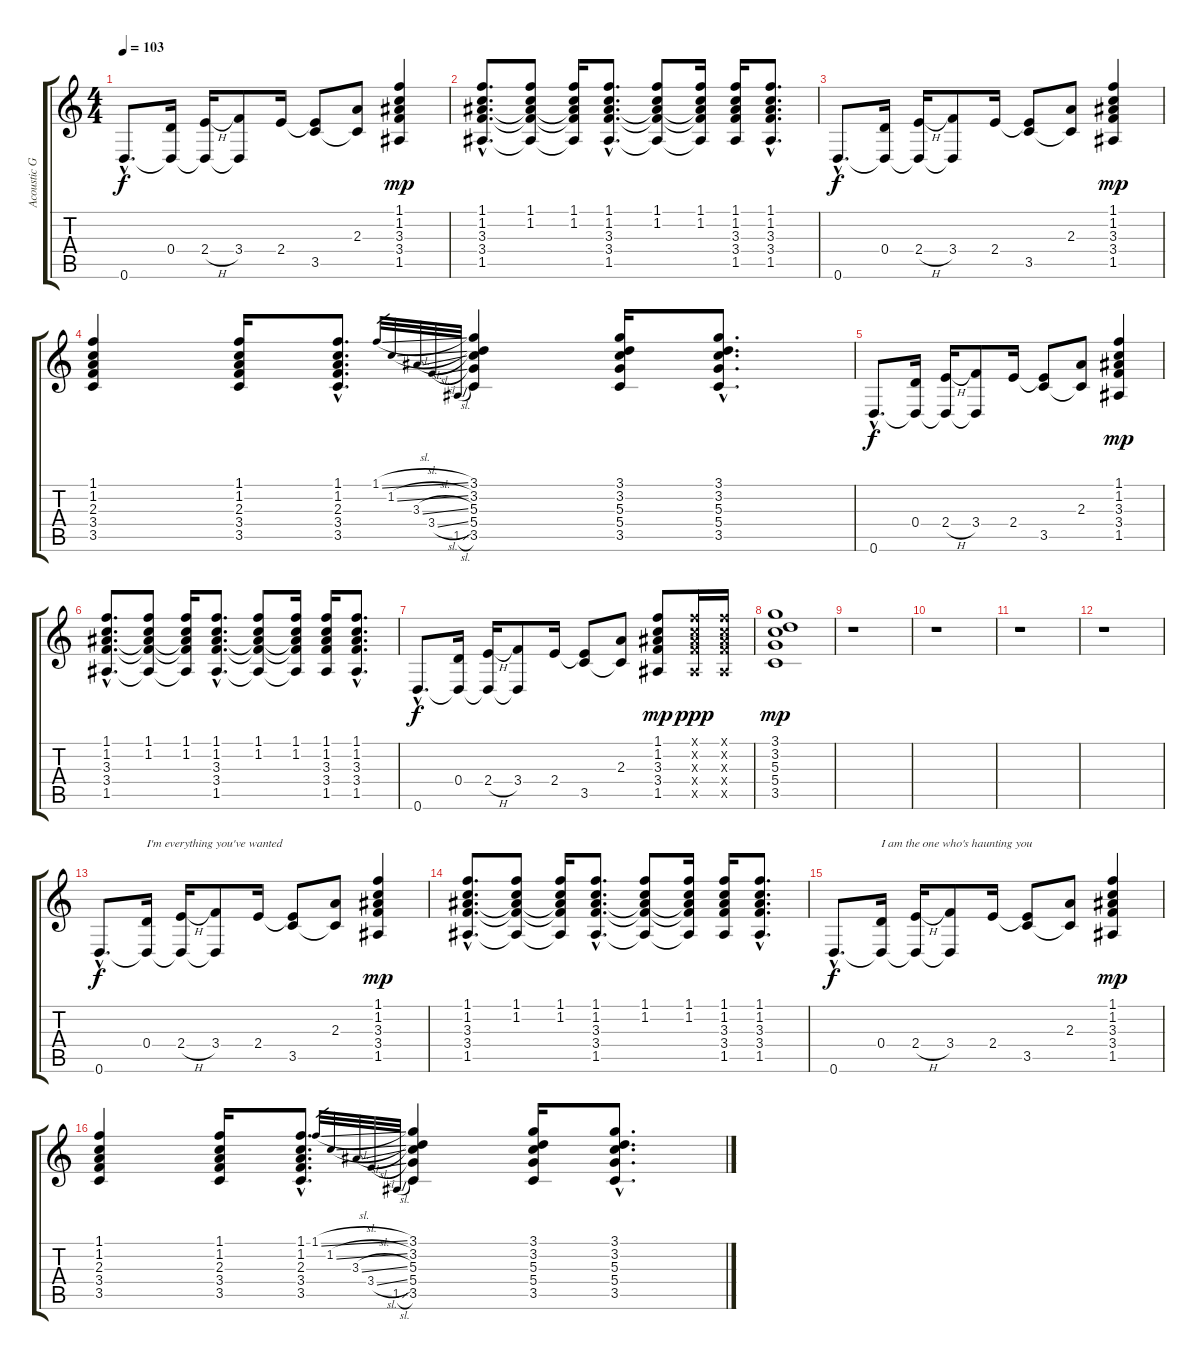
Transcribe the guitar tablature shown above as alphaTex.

\track ("Acoustic Guitar" "Acoustic G") {instrument acousticguitarsteel}
\staff {score tabs}
\tuning (E4 B3 G3 D3 A2 D2) {hide}
\ts (4 4)
\tempo 103
\clef g2
\ks c
0.6{hac}.8{d dy f instrument acousticguitarsteel} (0.4 0.6{t}).16 (2.4{h} 0.6{t}).16 (3.4 0.6{t}).8 2.4.16 (2.4{t} 3.5).8 (2.3 3.5{t}).8 (1.1 1.2 3.3 3.4 1.5).4{dy mp} |
(1.1{hac} 1.2{hac} 3.3{hac} 3.4{hac} 1.5{hac}).8{d} (1.1 1.2 3.3{t} 3.4{t} 1.5{t}).8 (1.1 1.2 3.3{t} 3.4{t} 1.5{t}).16 (1.1{hac} 1.2{hac} 3.3{hac} 3.4{hac} 1.5{hac}).8{d} (1.1 1.2 3.3{t} 3.4{t} 1.5{t}).8 (1.1 1.2 3.3{t} 3.4{t} 1.5{t}).16 (1.1 1.2 3.3 3.4 1.5).16 (1.1{hac} 1.2{hac} 3.3{hac} 3.4{hac} 1.5{hac}).8{d} |
0.6{hac}.8{d dy f} (0.4 0.6{t}).16 (2.4{h} 0.6{t}).16 (3.4 0.6{t}).8 2.4.16 (2.4{t} 3.5).8 (2.3 3.5{t}).8 (1.1 1.2 3.3 3.4 1.5).4{dy mp} |
(1.1 1.2 2.3 3.4 3.5).4 (1.1 1.2 2.3 3.4 3.5).16 (1.1{hac} 1.2{hac} 2.3{hac} 3.4{hac} 3.5{hac}).8{d} 1.1{sl}.32{gr} 1.2{sl}.32{gr} 3.3{sl}.32{gr} 3.4{sl}.32{gr} 1.5{sl}.32{gr} (3.1 3.2 5.3 5.4 3.5).4 (3.1 3.2 5.3 5.4 3.5).16 (3.1{hac} 3.2{hac} 5.3{hac} 5.4{hac} 3.5{hac}).8{d} |
0.6{hac}.8{d dy f} (0.4 0.6{t}).16 (2.4{h} 0.6{t}).16 (3.4 0.6{t}).8 2.4.16 (2.4{t} 3.5).8 (2.3 3.5{t}).8 (1.1 1.2 3.3 3.4 1.5).4{dy mp} |
(1.1{hac} 1.2{hac} 3.3{hac} 3.4{hac} 1.5{hac}).8{d} (1.1 1.2 3.3{t} 3.4{t} 1.5{t}).8 (1.1 1.2 3.3{t} 3.4{t} 1.5{t}).16 (1.1{hac} 1.2{hac} 3.3{hac} 3.4{hac} 1.5{hac}).8{d} (1.1 1.2 3.3{t} 3.4{t} 1.5{t}).8 (1.1 1.2 3.3{t} 3.4{t} 1.5{t}).16 (1.1 1.2 3.3 3.4 1.5).16 (1.1{hac} 1.2{hac} 3.3{hac} 3.4{hac} 1.5{hac}).8{d} |
0.6{hac}.8{d dy f} (0.4 0.6{t}).16 (2.4{h} 0.6{t}).16 (3.4 0.6{t}).8 2.4.16 (2.4{t} 3.5).8 (2.3 3.5{t}).8 (1.1 1.2 3.3 3.4 1.5).8{dy mp} (1.1{x} 1.2{x} 3.3{x} 3.4{x} 1.5{x}).16{dy ppp} (1.1{x} 1.2{x} 3.3{x} 3.4{x} 1.5{x}).16 |
(3.1 3.2 5.3 5.4 3.5).1{dy mp} |
r.1 |
r.1 |
r.1 |
r.1 |
0.6{hac}.8{d dy f} (0.4 0.6{t}).16{txt "I'm everything you've wanted"} (2.4{h} 0.6{t}).16 (3.4 0.6{t}).8 2.4.16 (2.4{t} 3.5).8 (2.3 3.5{t}).8 (1.1 1.2 3.3 3.4 1.5).4{dy mp} |
(1.1{hac} 1.2{hac} 3.3{hac} 3.4{hac} 1.5{hac}).8{d} (1.1 1.2 3.3{t} 3.4{t} 1.5{t}).8 (1.1 1.2 3.3{t} 3.4{t} 1.5{t}).16 (1.1{hac} 1.2{hac} 3.3{hac} 3.4{hac} 1.5{hac}).8{d} (1.1 1.2 3.3{t} 3.4{t} 1.5{t}).8 (1.1 1.2 3.3{t} 3.4{t} 1.5{t}).16 (1.1 1.2 3.3 3.4 1.5).16 (1.1{hac} 1.2{hac} 3.3{hac} 3.4{hac} 1.5{hac}).8{d} |
0.6{hac}.8{d dy f} (0.4 0.6{t}).16{txt "I am the one who's haunting you"} (2.4{h} 0.6{t}).16 (3.4 0.6{t}).8 2.4.16 (2.4{t} 3.5).8 (2.3 3.5{t}).8 (1.1 1.2 3.3 3.4 1.5).4{dy mp} |
(1.1 1.2 2.3 3.4 3.5).4 (1.1 1.2 2.3 3.4 3.5).16 (1.1{hac} 1.2{hac} 2.3{hac} 3.4{hac} 3.5{hac}).8{d} 1.1{sl}.32{gr} 1.2{sl}.32{gr} 3.3{sl}.32{gr} 3.4{sl}.32{gr} 1.5{sl}.32{gr} (3.1 3.2 5.3 5.4 3.5).4 (3.1 3.2 5.3 5.4 3.5).16 (3.1{hac} 3.2{hac} 5.3{hac} 5.4{hac} 3.5{hac}).8{d}
